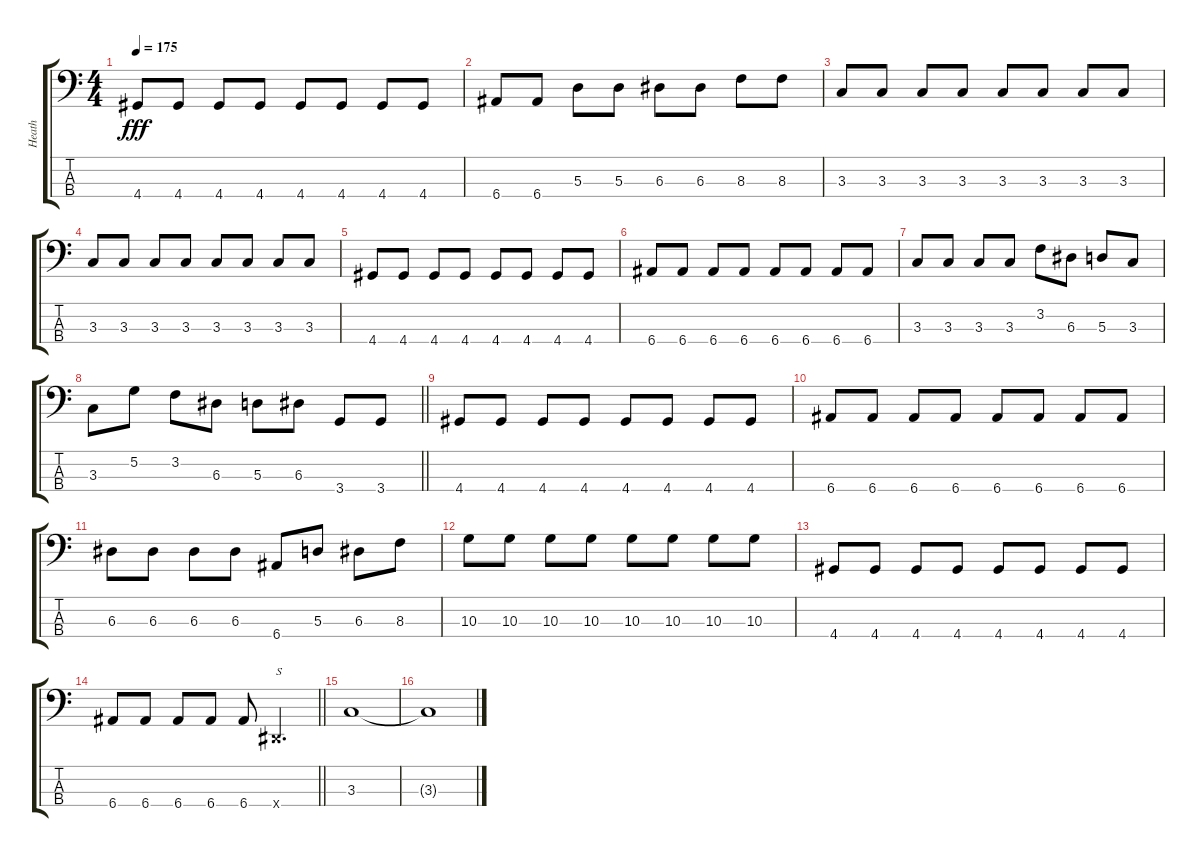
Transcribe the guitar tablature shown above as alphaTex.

\track ("Heath" "Heath") {instrument electricbasspick}
\staff {score tabs}
\tuning (G2 D2 A1 E1) {hide}
\ts (4 4)
\tempo 175
\clef f4
\ks c
4.4.8{dy fff} 4.4.8 4.4.8 4.4.8 4.4.8 4.4.8 4.4.8 4.4.8 |
6.4.8 6.4.8 5.3.8 5.3.8 6.3.8 6.3.8 8.3.8 8.3.8 |
3.3.8 3.3.8 3.3.8 3.3.8 3.3.8 3.3.8 3.3.8 3.3.8 |
3.3.8 3.3.8 3.3.8 3.3.8 3.3.8 3.3.8 3.3.8 3.3.8 |
4.4.8 4.4.8 4.4.8 4.4.8 4.4.8 4.4.8 4.4.8 4.4.8 |
6.4.8 6.4.8 6.4.8 6.4.8 6.4.8 6.4.8 6.4.8 6.4.8 |
3.3.8 3.3.8 3.3.8 3.3.8 3.2.8 6.3.8 5.3.8 3.3.8 |
\barLineRight lightlight
3.3.8 5.2.8 3.2.8 6.3.8 5.3.8 6.3.8 3.4.8 3.4.8 |
4.4.8 4.4.8 4.4.8 4.4.8 4.4.8 4.4.8 4.4.8 4.4.8 |
6.4.8 6.4.8 6.4.8 6.4.8 6.4.8 6.4.8 6.4.8 6.4.8 |
6.3.8 6.3.8 6.3.8 6.3.8 6.4.8 5.3.8 6.3.8 8.3.8 |
10.3.8 10.3.8 10.3.8 10.3.8 10.3.8 10.3.8 10.3.8 10.3.8 |
4.4.8 4.4.8 4.4.8 4.4.8 4.4.8 4.4.8 4.4.8 4.4.8 |
\barLineRight lightlight
6.4.8 6.4.8 6.4.8 6.4.8 6.4.8 -1.4{x}.4{d txt "S"} |
3.3.1 |
3.3{t}.1
